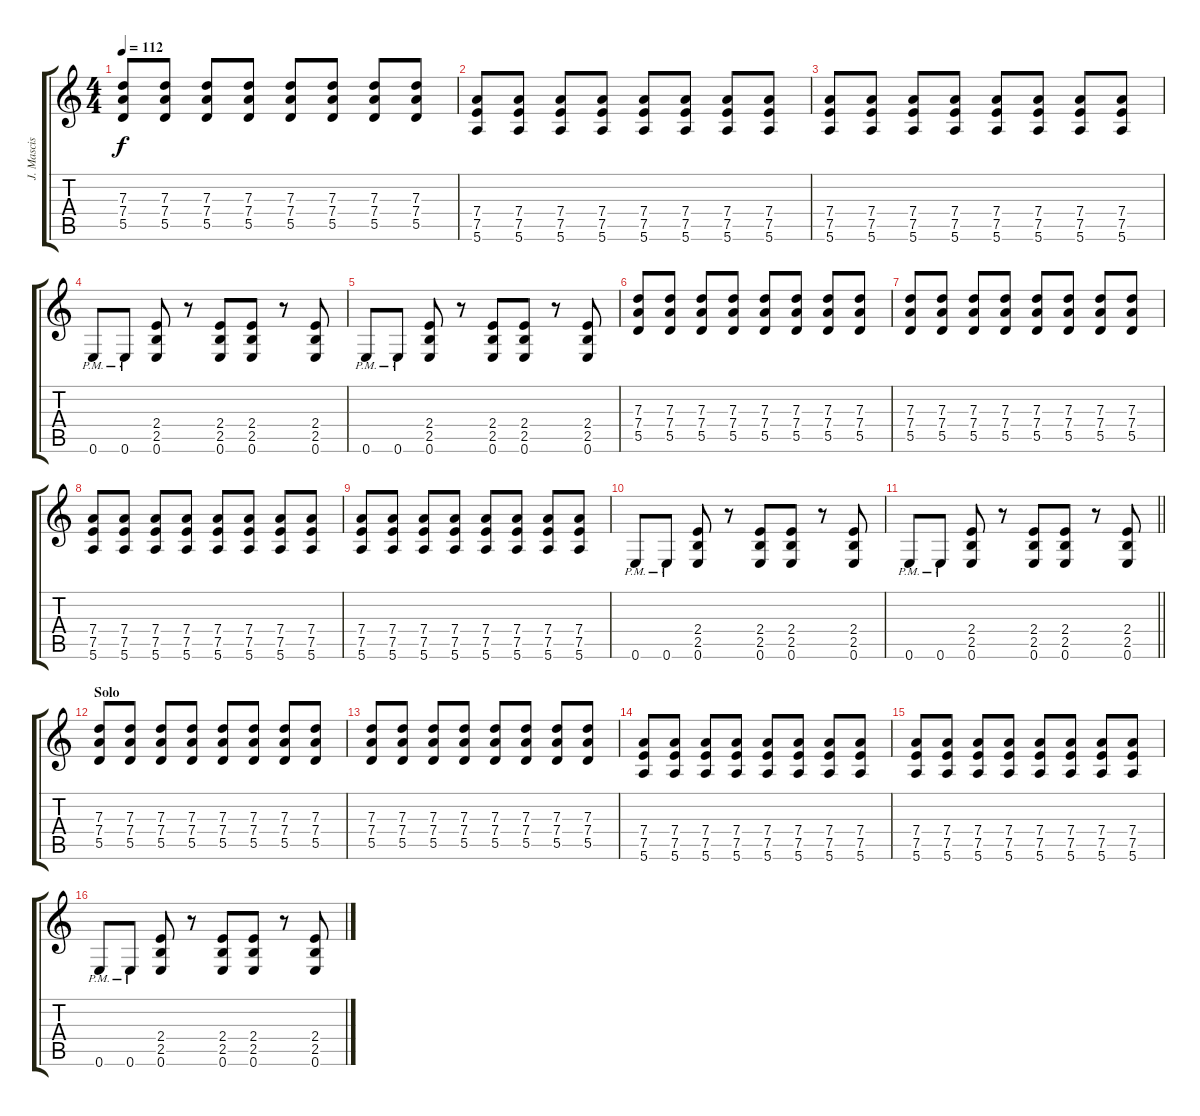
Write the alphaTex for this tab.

\track ("J. Mascis distorted" "J. Mascis ") {instrument overdrivenguitar}
\staff {score tabs}
\tuning (E4 B3 G3 D3 A2 E2) {hide}
\ts (4 4)
\tempo 112
\clef g2
\ks c
(7.3 7.4 5.5).8{dy f} (7.3 7.4 5.5).8 (7.3 7.4 5.5).8 (7.3 7.4 5.5).8 (7.3 7.4 5.5).8 (7.3 7.4 5.5).8 (7.3 7.4 5.5).8 (7.3 7.4 5.5).8 |
(7.4 7.5 5.6).8 (7.4 7.5 5.6).8 (7.4 7.5 5.6).8 (7.4 7.5 5.6).8 (7.4 7.5 5.6).8 (7.4 7.5 5.6).8 (7.4 7.5 5.6).8 (7.4 7.5 5.6).8 |
(7.4 7.5 5.6).8 (7.4 7.5 5.6).8 (7.4 7.5 5.6).8 (7.4 7.5 5.6).8 (7.4 7.5 5.6).8 (7.4 7.5 5.6).8 (7.4 7.5 5.6).8 (7.4 7.5 5.6).8 |
0.6{pm}.8 0.6{pm}.8 (2.4 2.5 0.6).8 r.8 (2.4 2.5 0.6).8 (2.4 2.5 0.6).8 r.8 (2.4 2.5 0.6).8 |
0.6{pm}.8 0.6{pm}.8 (2.4 2.5 0.6).8 r.8 (2.4 2.5 0.6).8 (2.4 2.5 0.6).8 r.8 (2.4 2.5 0.6).8 |
(7.3 7.4 5.5).8 (7.3 7.4 5.5).8 (7.3 7.4 5.5).8 (7.3 7.4 5.5).8 (7.3 7.4 5.5).8 (7.3 7.4 5.5).8 (7.3 7.4 5.5).8 (7.3 7.4 5.5).8 |
(7.3 7.4 5.5).8 (7.3 7.4 5.5).8 (7.3 7.4 5.5).8 (7.3 7.4 5.5).8 (7.3 7.4 5.5).8 (7.3 7.4 5.5).8 (7.3 7.4 5.5).8 (7.3 7.4 5.5).8 |
(7.4 7.5 5.6).8 (7.4 7.5 5.6).8 (7.4 7.5 5.6).8 (7.4 7.5 5.6).8 (7.4 7.5 5.6).8 (7.4 7.5 5.6).8 (7.4 7.5 5.6).8 (7.4 7.5 5.6).8 |
(7.4 7.5 5.6).8 (7.4 7.5 5.6).8 (7.4 7.5 5.6).8 (7.4 7.5 5.6).8 (7.4 7.5 5.6).8 (7.4 7.5 5.6).8 (7.4 7.5 5.6).8 (7.4 7.5 5.6).8 |
0.6{pm}.8 0.6{pm}.8 (2.4 2.5 0.6).8 r.8 (2.4 2.5 0.6).8 (2.4 2.5 0.6).8 r.8 (2.4 2.5 0.6).8 |
\barLineRight lightlight
0.6{pm}.8 0.6{pm}.8 (2.4 2.5 0.6).8 r.8 (2.4 2.5 0.6).8 (2.4 2.5 0.6).8 r.8 (2.4 2.5 0.6).8 |
\section ("" "Solo")
(7.3 7.4 5.5).8 (7.3 7.4 5.5).8 (7.3 7.4 5.5).8 (7.3 7.4 5.5).8 (7.3 7.4 5.5).8 (7.3 7.4 5.5).8 (7.3 7.4 5.5).8 (7.3 7.4 5.5).8 |
(7.3 7.4 5.5).8 (7.3 7.4 5.5).8 (7.3 7.4 5.5).8 (7.3 7.4 5.5).8 (7.3 7.4 5.5).8 (7.3 7.4 5.5).8 (7.3 7.4 5.5).8 (7.3 7.4 5.5).8 |
(7.4 7.5 5.6).8 (7.4 7.5 5.6).8 (7.4 7.5 5.6).8 (7.4 7.5 5.6).8 (7.4 7.5 5.6).8 (7.4 7.5 5.6).8 (7.4 7.5 5.6).8 (7.4 7.5 5.6).8 |
(7.4 7.5 5.6).8 (7.4 7.5 5.6).8 (7.4 7.5 5.6).8 (7.4 7.5 5.6).8 (7.4 7.5 5.6).8 (7.4 7.5 5.6).8 (7.4 7.5 5.6).8 (7.4 7.5 5.6).8 |
0.6{pm}.8 0.6{pm}.8 (2.4 2.5 0.6).8 r.8 (2.4 2.5 0.6).8 (2.4 2.5 0.6).8 r.8 (2.4 2.5 0.6).8
